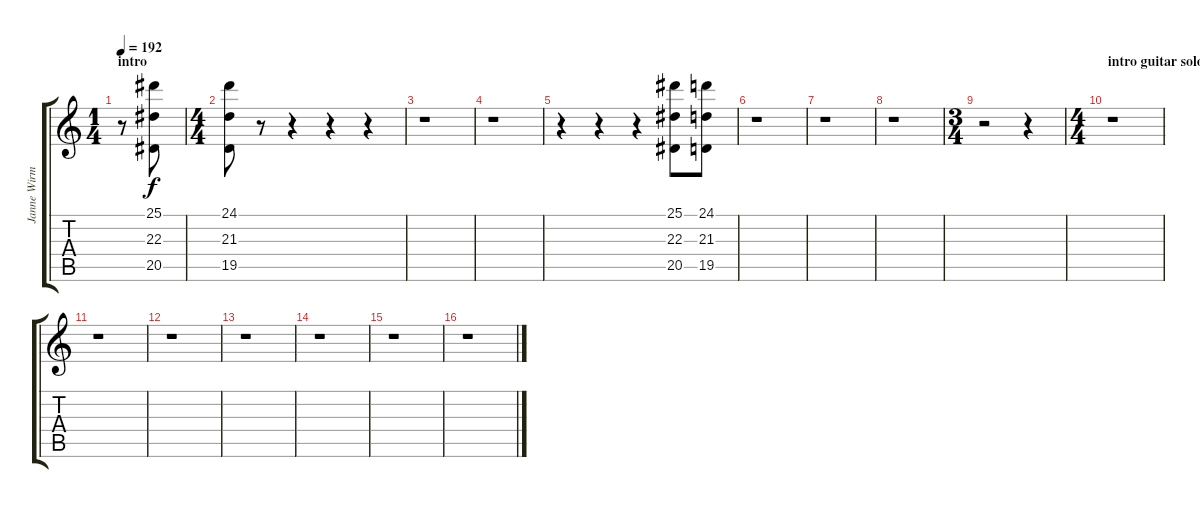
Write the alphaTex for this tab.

\track ("Janne Wirman" "Janne Wirm") {instrument lead1square}
\staff {score tabs}
\tuning (D4 A3 F3 C3 G2 D2) {hide}
\ts (1 4)
\section ("" "intro")
\tempo 192
\clef g2
\ks c
r.8{dy f instrument orchestrahit} (25.1 22.3 20.5).8 |
\ts (4 4)
(24.1 21.3 19.5).8 r.8 r.4 r.4 r.4 |
r.1 |
r.1 |
r.4 r.4 r.4 (25.1 22.3 20.5).8{instrument orchestrahit} (24.1 21.3 19.5).8 |
r.1 |
r.1 |
r.1 |
\ts (3 4)
r.2 r.4 |
\ts (4 4)
\section ("" "intro guitar solo")
r.1 |
r.1 |
r.1 |
r.1 |
r.1 |
r.1 |
r.1
